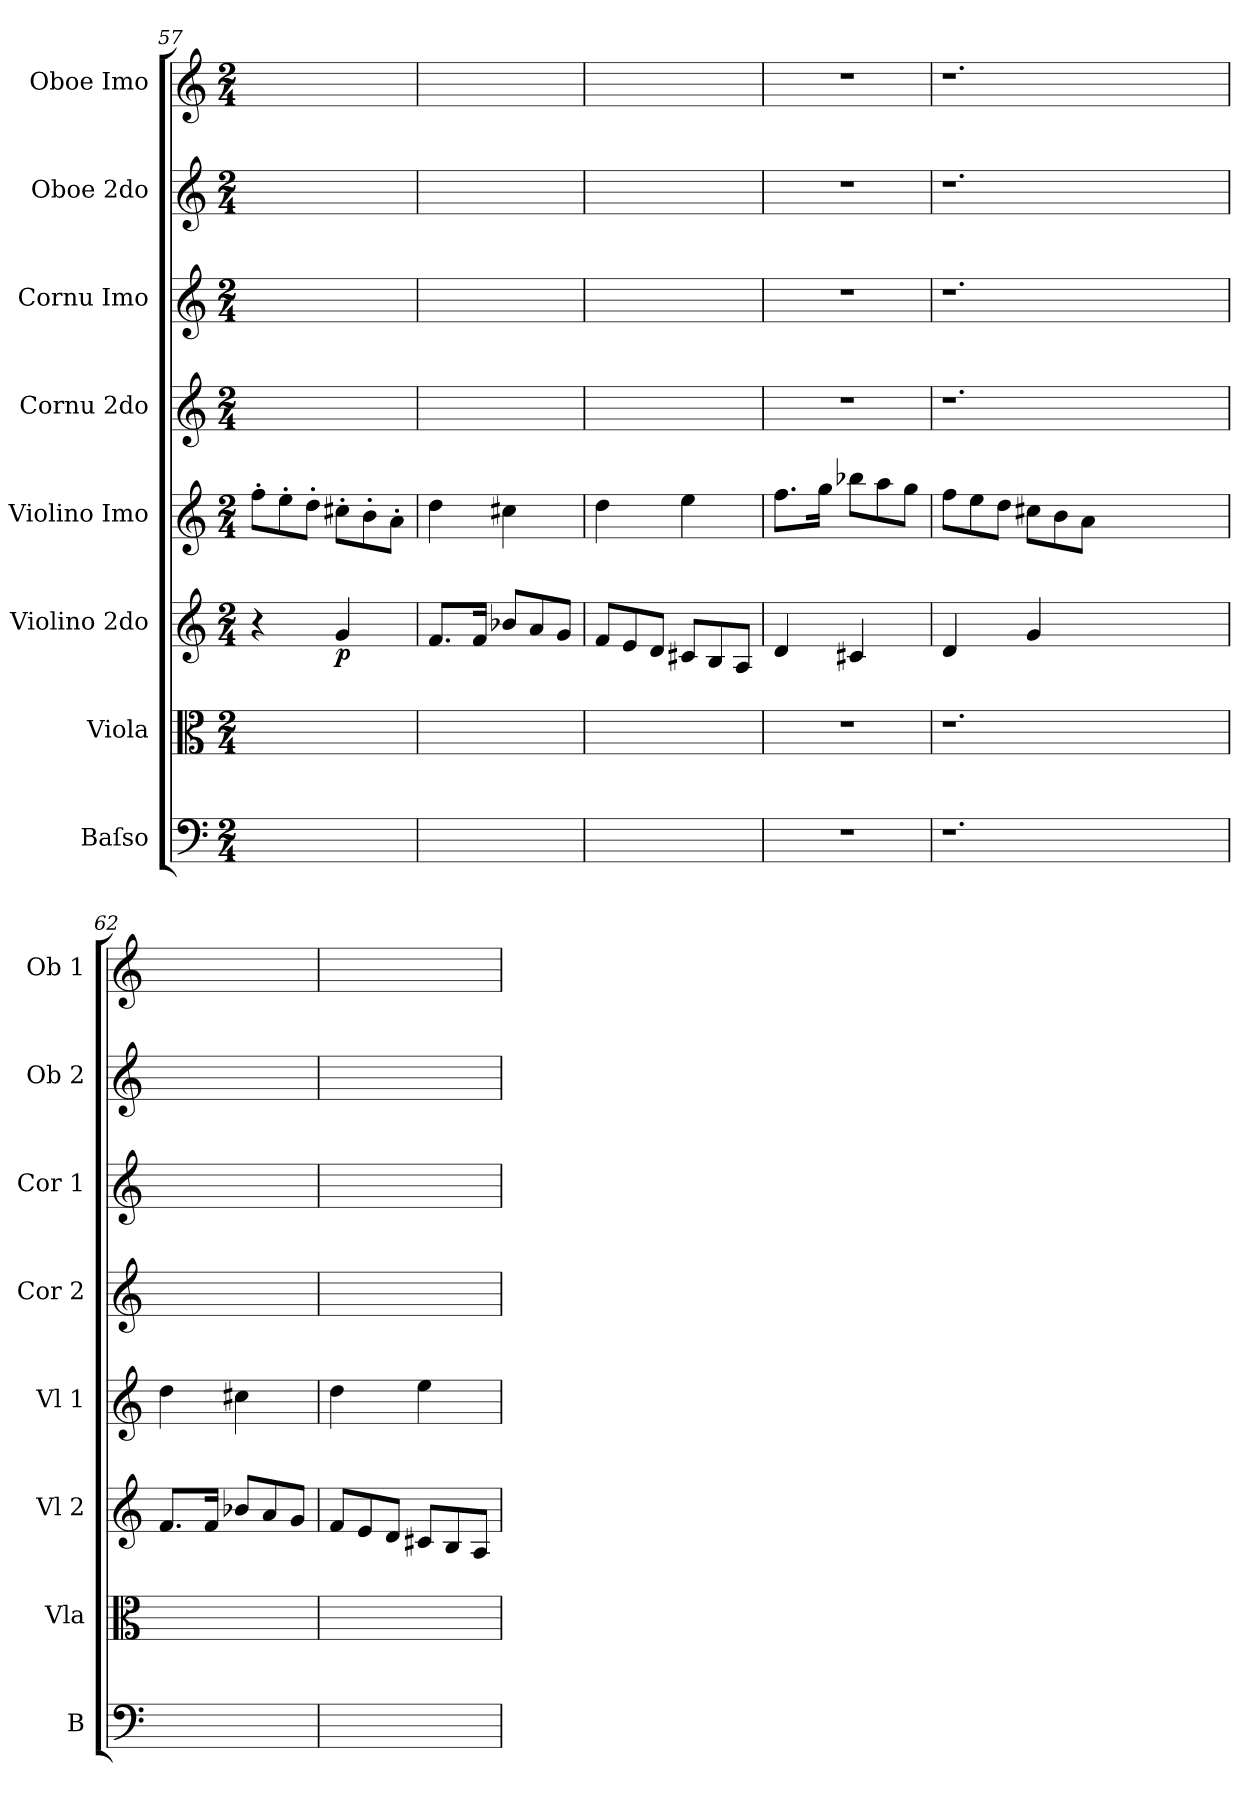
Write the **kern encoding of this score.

**kern	**kern	**kern	**dynam	**kern	**kern	**kern	**kern	**kern
*part8	*part7	*part6	*part6	*part5	*part4	*part3	*part2	*part1
*staff8	*staff7	*staff6	*staff6	*staff5	*staff4	*staff3	*staff2	*staff1
*I"Baſso	*I"Viola	*I"Violino 2do	*	*I"Violino Imo	*I"Cornu 2do	*I"Cornu Imo	*I"Oboe 2do	*I"Oboe Imo
*I'B	*I'Vla	*I'Vl 2	*	*I'Vl 1	*I'Cor 2	*I'Cor 1	*I'Ob 2	*I'Ob 1
*clefF4	*clefC3	*clefG2	*	*clefG2	*clefG2	*clefG2	*clefG2	*clefG2
*k[]	*k[]	*k[]	*	*k[]	*k[]	*k[]	*k[]	*k[]
*C:	*C:	*C:	*	*C:	*C:	*C:	*C:	*C:
*M2/4	*M2/4	*M2/4	*	*M2/4	*M2/4	*M2/4	*M2/4	*M2/4
*	*	*	*	*Xtuplet	*	*	*	*
=57	=57	=57	=57	=57	=57	=57	=57	=57
2ryy	2ryy	4r	.	12ff'\L	2ryy	2ryy	2ryy	2ryy
.	.	.	.	12ee'\	.	.	.	.
.	.	.	.	12dd'\J	.	.	.	.
.	.	4g/	p	12cc#X'\L	.	.	.	.
.	.	.	.	12b'\	.	.	.	.
.	.	.	.	12a'\J	.	.	.	.
=58	=58	=58	=58	=58	=58	=58	=58	=58
2ryy	2ryy	8.f/L	.	4dd\	2ryy	2ryy	2ryy	2ryy
.	.	16f/Jk	.	.	.	.	.	.
*	*	*Xtuplet	*	*	*	*	*	*
.	.	12b-X/L	.	4cc#X\	.	.	.	.
.	.	12a/	.	.	.	.	.	.
.	.	12g/J	.	.	.	.	.	.
=59	=59	=59	=59	=59	=59	=59	=59	=59
2ryy	2ryy	12f/L	.	4dd\	2ryy	2ryy	2ryy	2ryy
.	.	12e/	.	.	.	.	.	.
.	.	12d/J	.	.	.	.	.	.
.	.	12c#X/L	.	4ee\	.	.	.	.
.	.	12B/	.	.	.	.	.	.
.	.	12A/J	.	.	.	.	.	.
=60	=60	=60	=60	=60	=60	=60	=60	=60
2r	2r	4d/	.	8.ff\L	2r	2r	2r	2r
.	.	.	.	16gg\Jk	.	.	.	.
.	.	4c#X/	.	12bb-X\L	.	.	.	.
.	.	.	.	12aa\	.	.	.	.
.	.	.	.	12gg\J	.	.	.	.
=61	=61	=61	=61	=61	=61	=61	=61	=61
1.r	1.r	4d/	.	12ff\L	1.r	1.r	1.r	1.r
.	.	.	.	12ee\	.	.	.	.
.	.	.	.	12dd\J	.	.	.	.
.	.	4g/	.	12cc#X\L	.	.	.	.
.	.	.	.	12b\	.	.	.	.
.	.	.	.	12a\J	.	.	.	.
.	.	1ryy	.	1ryy	.	.	.	.
=62	=62	=62	=62	=62	=62	=62	=62	=62
2ryy	2ryy	8.f/L	.	4dd\	2ryy	2ryy	2ryy	2ryy
.	.	16f/Jk	.	.	.	.	.	.
.	.	12b-X/L	.	4cc#X\	.	.	.	.
.	.	12a/	.	.	.	.	.	.
.	.	12g/J	.	.	.	.	.	.
=63	=63	=63	=63	=63	=63	=63	=63	=63
2ryy	2ryy	12f/L	.	4dd\	2ryy	2ryy	2ryy	2ryy
.	.	12e/	.	.	.	.	.	.
.	.	12d/J	.	.	.	.	.	.
.	.	12c#X/L	.	4ee\	.	.	.	.
.	.	12B/	.	.	.	.	.	.
.	.	12A/J	.	.	.	.	.	.
=	=	=	=	=	=	=	=	=
*-	*-	*-	*-	*-	*-	*-	*-	*-
